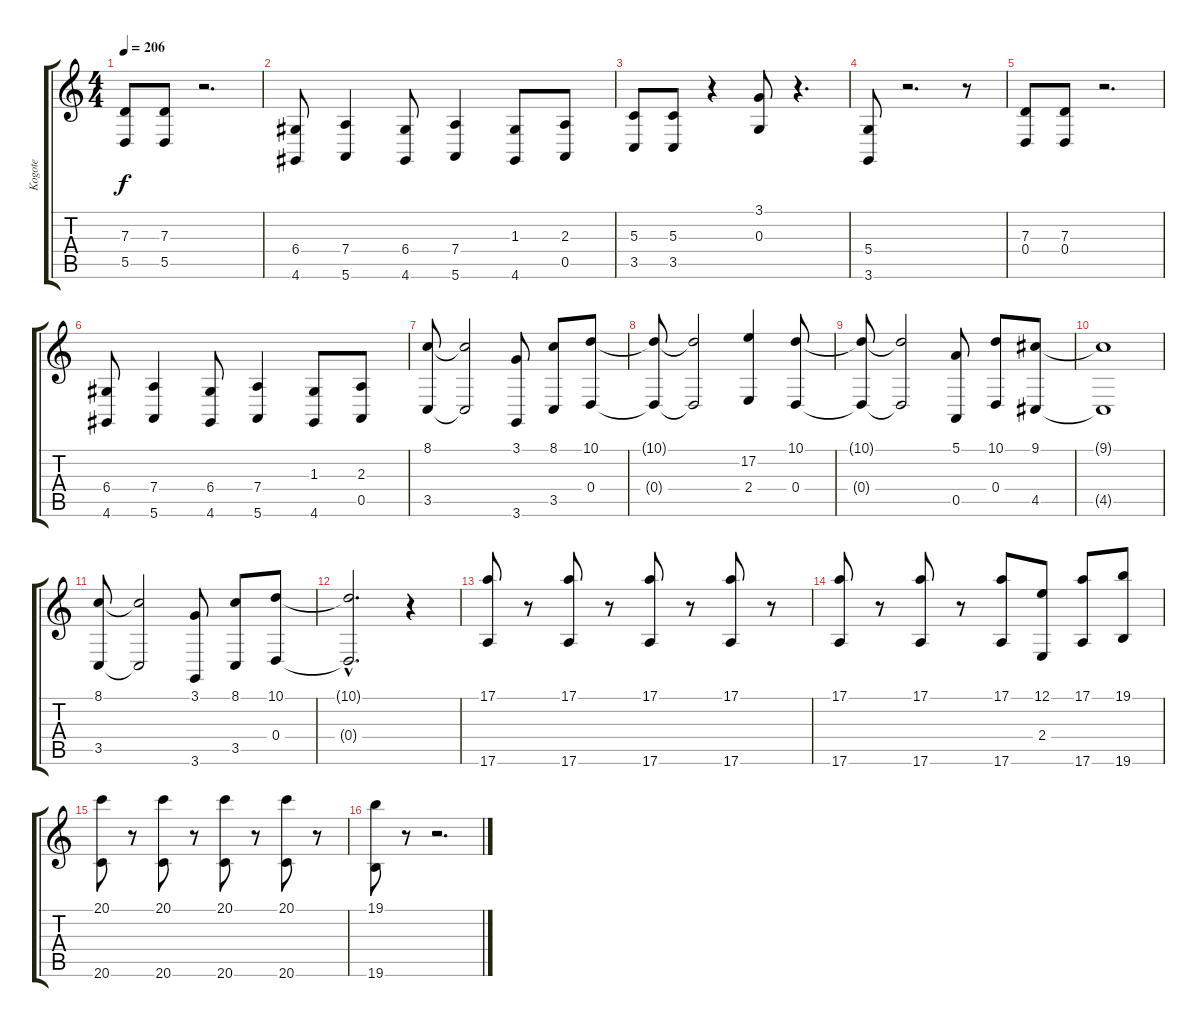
\track ("Kogote" "Kogote") {instrument brasssection}
\staff {score tabs}
\tuning (E4 B3 G3 D3 A2 E2) {hide}
\ts (4 4)
\tempo 206
\clef g2
\ks c
(7.3 5.5).8{dy f} (7.3 5.5).8 r.2{d} |
(6.4 4.6).8 (7.4 5.6).4 (6.4 4.6).8 (7.4 5.6).4 (1.3 4.6).8 (2.3 0.5).8 |
(5.3 3.5).8 (5.3 3.5).8 r.4 (3.1 0.3).8 r.4{d} |
(5.4 3.6).8 r.2{d} r.8 |
(7.3 0.4).8 (7.3 0.4).8 r.2{d} |
(6.4 4.6).8 (7.4 5.6).4 (6.4 4.6).8 (7.4 5.6).4 (1.3 4.6).8 (2.3 0.5).8 |
(8.1 3.5).8 (8.1{t} 3.5{t}).2 (3.1 3.6).8 (8.1 3.5).8 (10.1 0.4).8 |
(10.1{t} 0.4{t}).8 (10.1{t} 0.4{t}).2 (17.2 2.4).4 (10.1 0.4).8 |
(10.1{t} 0.4{t}).8 (10.1{t} 0.4{t}).2 (5.1 0.5).8 (10.1 0.4).8 (9.1 4.5).8 |
(9.1{t} 4.5{t}).1 |
(8.1 3.5).8 (8.1{t} 3.5{t}).2 (3.1 3.6).8 (8.1 3.5).8 (10.1 0.4).8 |
(10.1{hac t} 0.4{hac t}).2{d} r.4 |
(17.1 17.6).8 r.8 (17.1 17.6).8 r.8 (17.1 17.6).8 r.8 (17.1 17.6).8 r.8 |
(17.1 17.6).8 r.8 (17.1 17.6).8 r.8 (17.1 17.6).8 (12.1 2.4).8 (17.1 17.6).8 (19.1 19.6).8 |
(20.1 20.6).8 r.8 (20.1 20.6).8 r.8 (20.1 20.6).8 r.8 (20.1 20.6).8 r.8 |
(19.1 19.6).8 r.8 r.2{d}
